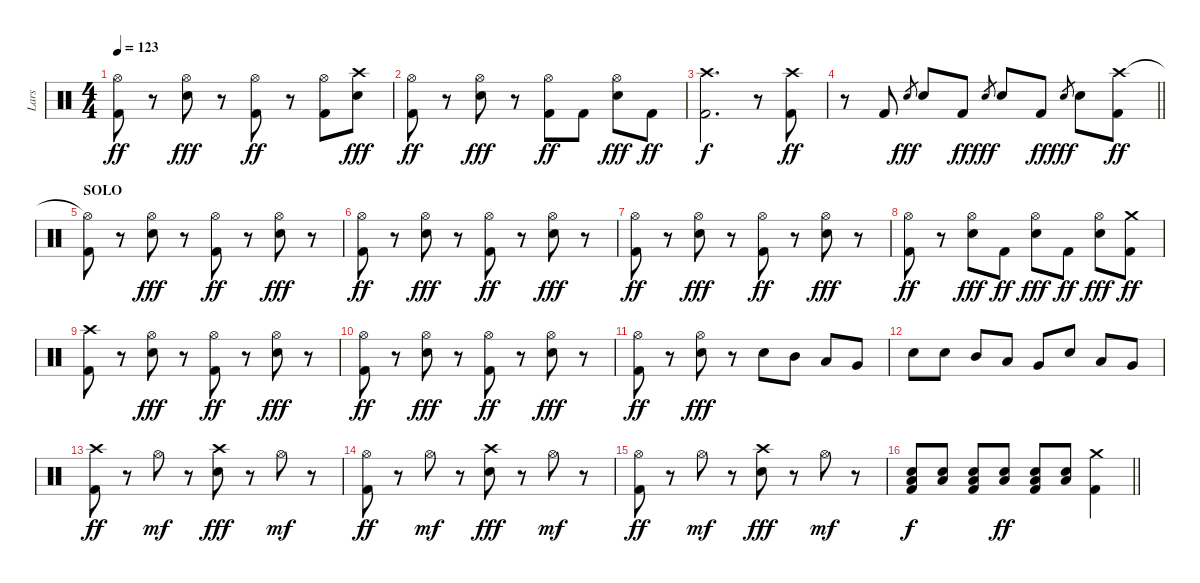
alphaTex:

\track ("Lars" "Lars") {instrument percussion}
\staff {score}
\articulation defaults
\ts (4 4)
\tempo 123
\clef neutral
\ks c
("Hi-Hat (open)" "Kick (hit) 2").8{dy ff} r.8 ("Hi-Hat (open)" "Electric Snare (hit)").8{dy fff} r.8 ("Hi-Hat (open)" "Kick (hit) 2").8{dy ff} r.8 ("Hi-Hat (open)" "Kick (hit) 2").8 ("Crash high (hit)" "Electric Snare (hit)").8{dy fff} |
("Hi-Hat (open)" "Kick (hit) 2").8{dy ff} r.8 ("Hi-Hat (open)" "Electric Snare (hit)").8{dy fff} r.8 ("Hi-Hat (open)" "Kick (hit) 2").8{dy ff} "Kick (hit) 2".8 ("Hi-Hat (open)" "Electric Snare (hit)").8{dy fff} "Kick (hit) 2".8{dy ff} |
("Crash high (hit)" "Kick (hit) 2").2{d dy f} r.8 ("Crash high (hit)" "Kick (hit) 2").8{dy ff} |
\barLineRight lightlight
r.8 "Kick (hit) 2".8 "Electric Snare (hit)".8{gr dy fff} "Electric Snare (hit)".8 "Kick (hit) 2".8{dy ff} "Electric Snare (hit)".8{gr dy fff} "Electric Snare (hit)".8 "Kick (hit) 2".8{dy ff} "Electric Snare (hit)".8{gr dy fff} "Electric Snare (hit)".8 ("Crash high (hit)" "Kick (hit) 2").8{dy ff} |
\section ("" "SOLO")
("Hi-Hat (open)"{t} "Kick (hit) 2").8 r.8 ("Hi-Hat (open)" "Electric Snare (hit)").8{dy fff} r.8 ("Hi-Hat (open)" "Kick (hit) 2").8{dy ff} r.8 ("Hi-Hat (open)" "Electric Snare (hit)").8{dy fff} r.8 |
("Hi-Hat (open)" "Kick (hit) 2").8{dy ff} r.8 ("Hi-Hat (open)" "Electric Snare (hit)").8{dy fff} r.8 ("Hi-Hat (open)" "Kick (hit) 2").8{dy ff} r.8 ("Hi-Hat (open)" "Electric Snare (hit)").8{dy fff} r.8 |
("Hi-Hat (open)" "Kick (hit) 2").8{dy ff} r.8 ("Hi-Hat (open)" "Electric Snare (hit)").8{dy fff} r.8 ("Hi-Hat (open)" "Kick (hit) 2").8{dy ff} r.8 ("Hi-Hat (open)" "Electric Snare (hit)").8{dy fff} r.8 |
("Hi-Hat (open)" "Kick (hit) 2").8{dy ff} r.8 ("Hi-Hat (open)" "Electric Snare (hit)").8{dy fff} "Kick (hit) 2".8{dy ff} ("Hi-Hat (open)" "Electric Snare (hit)").8{dy fff} "Kick (hit) 2".8{dy ff} ("Hi-Hat (open)" "Electric Snare (hit)").8{dy fff} ("Crash medium (hit)" "Kick (hit) 2").8{dy ff} |
("Crash high (hit)" "Kick (hit) 2").8 r.8 ("Hi-Hat (open)" "Electric Snare (hit)").8{dy fff} r.8 ("Hi-Hat (open)" "Kick (hit) 2").8{dy ff} r.8 ("Hi-Hat (open)" "Electric Snare (hit)").8{dy fff} r.8 |
("Hi-Hat (open)" "Kick (hit) 2").8{dy ff} r.8 ("Hi-Hat (open)" "Electric Snare (hit)").8{dy fff} r.8 ("Hi-Hat (open)" "Kick (hit) 2").8{dy ff} r.8 ("Hi-Hat (open)" "Electric Snare (hit)").8{dy fff} r.8 |
("Hi-Hat (open)" "Kick (hit) 2").8{dy ff} r.8 ("Hi-Hat (open)" "Electric Snare (hit)").8{dy fff} r.8 "Electric Snare (hit)".8 "Mid Tom (hit)".8 "Low Tom (hit)".8 "Very Low Tom (hit)".8 |
"Electric Snare (hit)".8 "Electric Snare (hit)".8 "Mid Tom (hit)".8 "Low Tom (hit)".8 "Very Low Tom (hit)".8 "Electric Snare (hit)".8 "Low Tom (hit)".8 "Very Low Tom (hit)".8 |
("Crash high (hit)" "Kick (hit) 2").8{dy ff} r.8 "Hi-Hat (open)".8{dy mf} r.8 ("Crash high (hit)" "Electric Snare (hit)").8{dy fff} r.8 "Hi-Hat (open)".8{dy mf} r.8 |
("Hi-Hat (open)" "Kick (hit) 2").8{dy ff} r.8 "Hi-Hat (open)".8{dy mf} r.8 ("Crash high (hit)" "Electric Snare (hit)").8{dy fff} r.8 "Hi-Hat (open)".8{dy mf} r.8 |
("Hi-Hat (open)" "Kick (hit) 2").8{dy ff} r.8 "Hi-Hat (open)".8{dy mf} r.8 ("Crash high (hit)" "Electric Snare (hit)").8{dy fff} r.8 "Hi-Hat (open)".8{dy mf} r.8 |
\barLineRight lightlight
("Low Floor Tom (hit)" "Electric Snare (hit)" "Kick (hit) 2").8{dy f} ("Low Floor Tom (hit)" "Electric Snare (hit)").8 ("Low Floor Tom (hit)" "Electric Snare (hit)" "Kick (hit) 2").8 ("Low Floor Tom (hit)" "Electric Snare (hit)").8{dy ff} ("Low Floor Tom (hit)" "Electric Snare (hit)" "Kick (hit) 2").8 ("Low Floor Tom (hit)" "Electric Snare (hit)").8 ("Crash medium (hit)" "Kick (hit) 2").4
